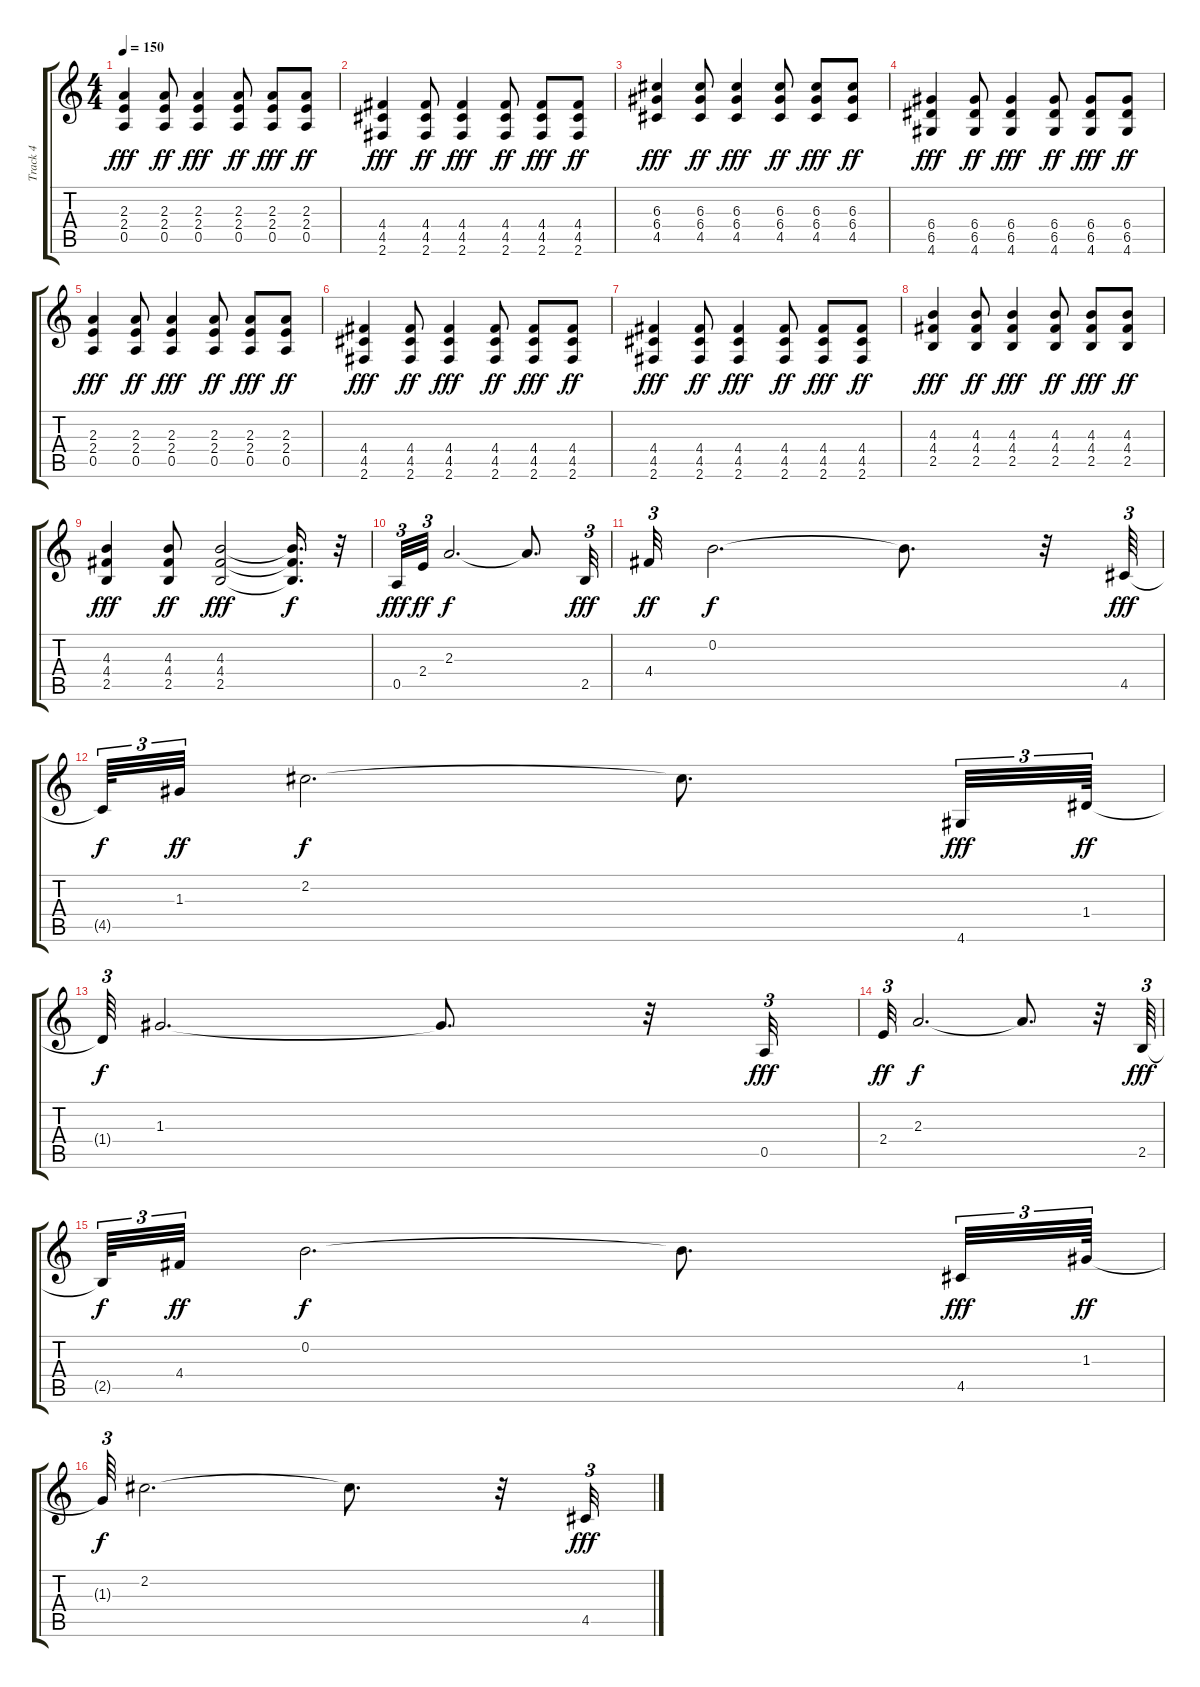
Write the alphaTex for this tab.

\track ("Track 4" "Track 4") {instrument electricguitarmuted}
\staff {score tabs}
\tuning (E4 B3 G3 D3 A2 E2) {hide}
\ts (4 4)
\tempo 150
\clef g2
\ks c
(2.3 2.4 0.5).4{dy fff} (2.3 2.4 0.5).8{dy ff} (2.3 2.4 0.5).4{dy fff} (2.3 2.4 0.5).8{dy ff} (2.3 2.4 0.5).8{dy fff} (2.3 2.4 0.5).8{dy ff} |
(4.4 4.5 2.6).4{dy fff} (4.4 4.5 2.6).8{dy ff} (4.4 4.5 2.6).4{dy fff} (4.4 4.5 2.6).8{dy ff} (4.4 4.5 2.6).8{dy fff} (4.4 4.5 2.6).8{dy ff} |
(6.3 6.4 4.5).4{dy fff} (6.3 6.4 4.5).8{dy ff} (6.3 6.4 4.5).4{dy fff} (6.3 6.4 4.5).8{dy ff} (6.3 6.4 4.5).8{dy fff} (6.3 6.4 4.5).8{dy ff} |
(6.4 6.5 4.6).4{dy fff} (6.4 6.5 4.6).8{dy ff} (6.4 6.5 4.6).4{dy fff} (6.4 6.5 4.6).8{dy ff} (6.4 6.5 4.6).8{dy fff} (6.4 6.5 4.6).8{dy ff} |
(2.3 2.4 0.5).4{dy fff} (2.3 2.4 0.5).8{dy ff} (2.3 2.4 0.5).4{dy fff} (2.3 2.4 0.5).8{dy ff} (2.3 2.4 0.5).8{dy fff} (2.3 2.4 0.5).8{dy ff} |
(4.4 4.5 2.6).4{dy fff} (4.4 4.5 2.6).8{dy ff} (4.4 4.5 2.6).4{dy fff} (4.4 4.5 2.6).8{dy ff} (4.4 4.5 2.6).8{dy fff} (4.4 4.5 2.6).8{dy ff} |
(4.4 4.5 2.6).4{dy fff} (4.4 4.5 2.6).8{dy ff} (4.4 4.5 2.6).4{dy fff} (4.4 4.5 2.6).8{dy ff} (4.4 4.5 2.6).8{dy fff} (4.4 4.5 2.6).8{dy ff} |
(4.3 4.4 2.5).4{dy fff} (4.3 4.4 2.5).8{dy ff} (4.3 4.4 2.5).4{dy fff} (4.3 4.4 2.5).8{dy ff} (4.3 4.4 2.5).8{dy fff} (4.3 4.4 2.5).8{dy ff} |
(4.3 4.4 2.5).4{dy fff} (4.3 4.4 2.5).8{dy ff} (4.3 4.4 2.5).2{dy fff} (4.3{t} 4.4{t} 2.5{t}).16{d dy f} r.32 |
0.5.32{tu (3 2) dy fff} 2.4.32{tu (3 2) dy ff} 2.3.2{d dy f} 2.3{t}.8{d} 2.5.32{tu (3 2) dy fff} |
4.4.32{tu (3 2) dy ff} 0.2.2{d dy f} 0.2{t}.8{d} r.32 4.5.64{tu (3 2) dy fff} |
4.5{t}.64{tu (3 2) dy f} 1.3.32{tu (3 2) dy ff} 2.2.2{d dy f} 2.2{t}.8{d} 4.6.32{tu (3 2) dy fff} 1.4.64{tu (3 2) dy ff} |
1.4{t}.64{tu (3 2) dy f} 1.3.2{d} 1.3{t}.8{d} r.32 0.5.32{tu (3 2) dy fff} |
2.4.32{tu (3 2) dy ff} 2.3.2{d dy f} 2.3{t}.8{d} r.32 2.5.64{tu (3 2) dy fff} |
2.5{t}.64{tu (3 2) dy f} 4.4.32{tu (3 2) dy ff} 0.2.2{d dy f} 0.2{t}.8{d} 4.5.32{tu (3 2) dy fff} 1.3.64{tu (3 2) dy ff} |
1.3{t}.64{tu (3 2) dy f} 2.2.2{d} 2.2{t}.8{d} r.32 4.5.32{tu (3 2) dy fff}
